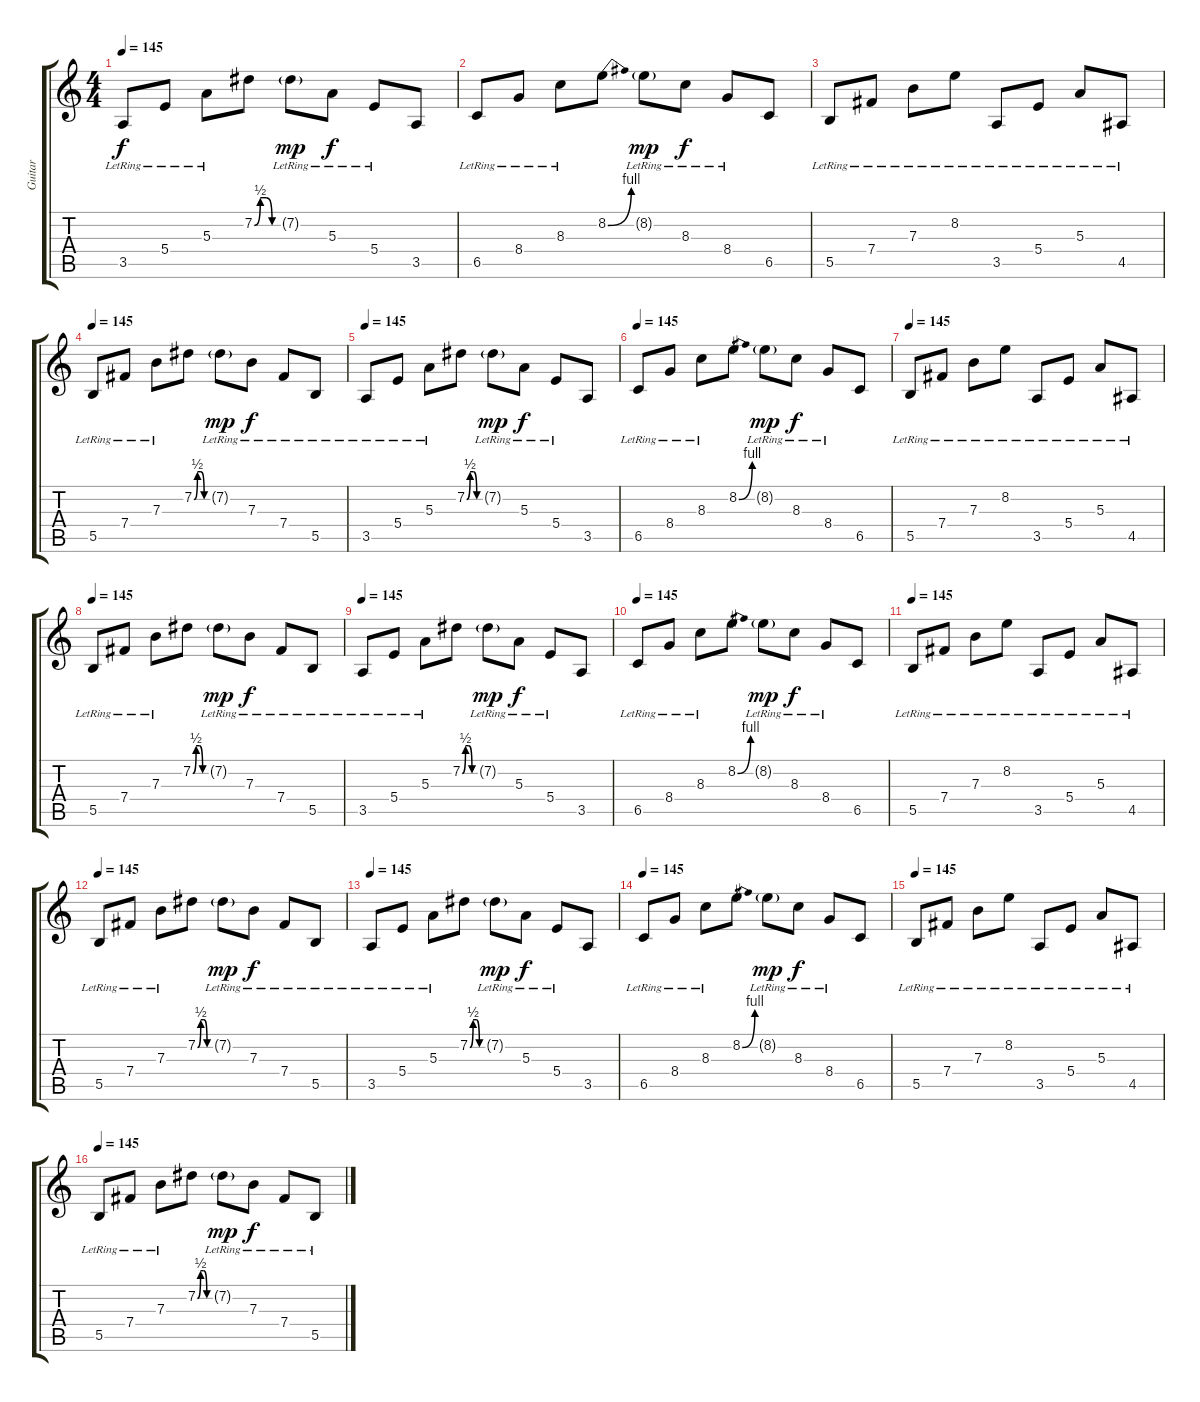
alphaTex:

\track ("Guitar" "Guitar") {instrument distortionguitar}
\staff {score tabs}
\tuning (Db4 Ab3 E3 B2 Gb2 B1) {hide}
\ts (4 4)
\tempo 145
\clef g2
\ks c
3.5{lr}.8{dy f} 5.4{lr}.8 5.3{lr}.8 7.2{be (custom 0 0 15 2 30 2 45 0 60 0)}.8 7.2{g lr}.8{dy mp} 5.3{lr}.8{dy f} 5.4{lr}.8 3.5.8 |
6.5{lr}.8 8.4{lr}.8 8.3{lr}.8 8.2{be (bend 0 0 60 4)}.8 8.2{g lr}.8{dy mp} 8.3{lr}.8{dy f} 8.4{lr}.8 6.5.8 |
5.5{lr}.8 7.4{lr}.8 7.3{lr}.8 8.2{lr}.8 3.5{lr}.8 5.4{lr}.8 5.3{lr}.8 4.5{lr}.8 |
\tempo 145
5.5{lr}.8{instrument electricguitarclean} 7.4{lr}.8 7.3{lr}.8 7.2{be (custom 0 0 15 2 30 2 45 0 60 0)}.8 7.2{g lr}.8{dy mp} 7.3{lr}.8{dy f} 7.4{lr}.8 5.5{lr}.8 |
\tempo 145
3.5{lr}.8 5.4{lr}.8 5.3{lr}.8 7.2{be (custom 0 0 15 2 30 2 45 0 60 0)}.8 7.2{g lr}.8{dy mp} 5.3{lr}.8{dy f} 5.4{lr}.8 3.5.8 |
\tempo 145
6.5{lr}.8 8.4{lr}.8 8.3{lr}.8 8.2{be (bend 0 0 60 4)}.8 8.2{g lr}.8{dy mp} 8.3{lr}.8{dy f} 8.4{lr}.8 6.5.8 |
\tempo 145
5.5{lr}.8 7.4{lr}.8 7.3{lr}.8 8.2{lr}.8 3.5{lr}.8 5.4{lr}.8 5.3{lr}.8 4.5{lr}.8 |
\tempo 145
5.5{lr}.8{instrument electricguitarclean} 7.4{lr}.8 7.3{lr}.8 7.2{be (custom 0 0 15 2 30 2 45 0 60 0)}.8 7.2{g lr}.8{dy mp} 7.3{lr}.8{dy f} 7.4{lr}.8 5.5{lr}.8 |
\tempo 145
3.5{lr}.8 5.4{lr}.8 5.3{lr}.8 7.2{be (custom 0 0 15 2 30 2 45 0 60 0)}.8 7.2{g lr}.8{dy mp} 5.3{lr}.8{dy f} 5.4{lr}.8 3.5.8 |
\tempo 145
6.5{lr}.8 8.4{lr}.8 8.3{lr}.8 8.2{be (bend 0 0 60 4)}.8 8.2{g lr}.8{dy mp} 8.3{lr}.8{dy f} 8.4{lr}.8 6.5.8 |
\tempo 145
5.5{lr}.8 7.4{lr}.8 7.3{lr}.8 8.2{lr}.8 3.5{lr}.8 5.4{lr}.8 5.3{lr}.8 4.5{lr}.8 |
\tempo 145
5.5{lr}.8{instrument electricguitarclean} 7.4{lr}.8 7.3{lr}.8 7.2{be (custom 0 0 15 2 30 2 45 0 60 0)}.8 7.2{g lr}.8{dy mp} 7.3{lr}.8{dy f} 7.4{lr}.8 5.5{lr}.8 |
\tempo 145
3.5{lr}.8 5.4{lr}.8 5.3{lr}.8 7.2{be (custom 0 0 15 2 30 2 45 0 60 0)}.8 7.2{g lr}.8{dy mp} 5.3{lr}.8{dy f} 5.4{lr}.8 3.5.8 |
\tempo 145
6.5{lr}.8 8.4{lr}.8 8.3{lr}.8 8.2{be (bend 0 0 60 4)}.8 8.2{g lr}.8{dy mp} 8.3{lr}.8{dy f} 8.4{lr}.8 6.5.8 |
\tempo 145
5.5{lr}.8 7.4{lr}.8 7.3{lr}.8 8.2{lr}.8 3.5{lr}.8 5.4{lr}.8 5.3{lr}.8 4.5{lr}.8 |
\tempo 145
5.5{lr}.8{instrument electricguitarclean} 7.4{lr}.8 7.3{lr}.8 7.2{be (custom 0 0 15 2 30 2 45 0 60 0)}.8 7.2{g lr}.8{dy mp} 7.3{lr}.8{dy f} 7.4{lr}.8 5.5{lr}.8
